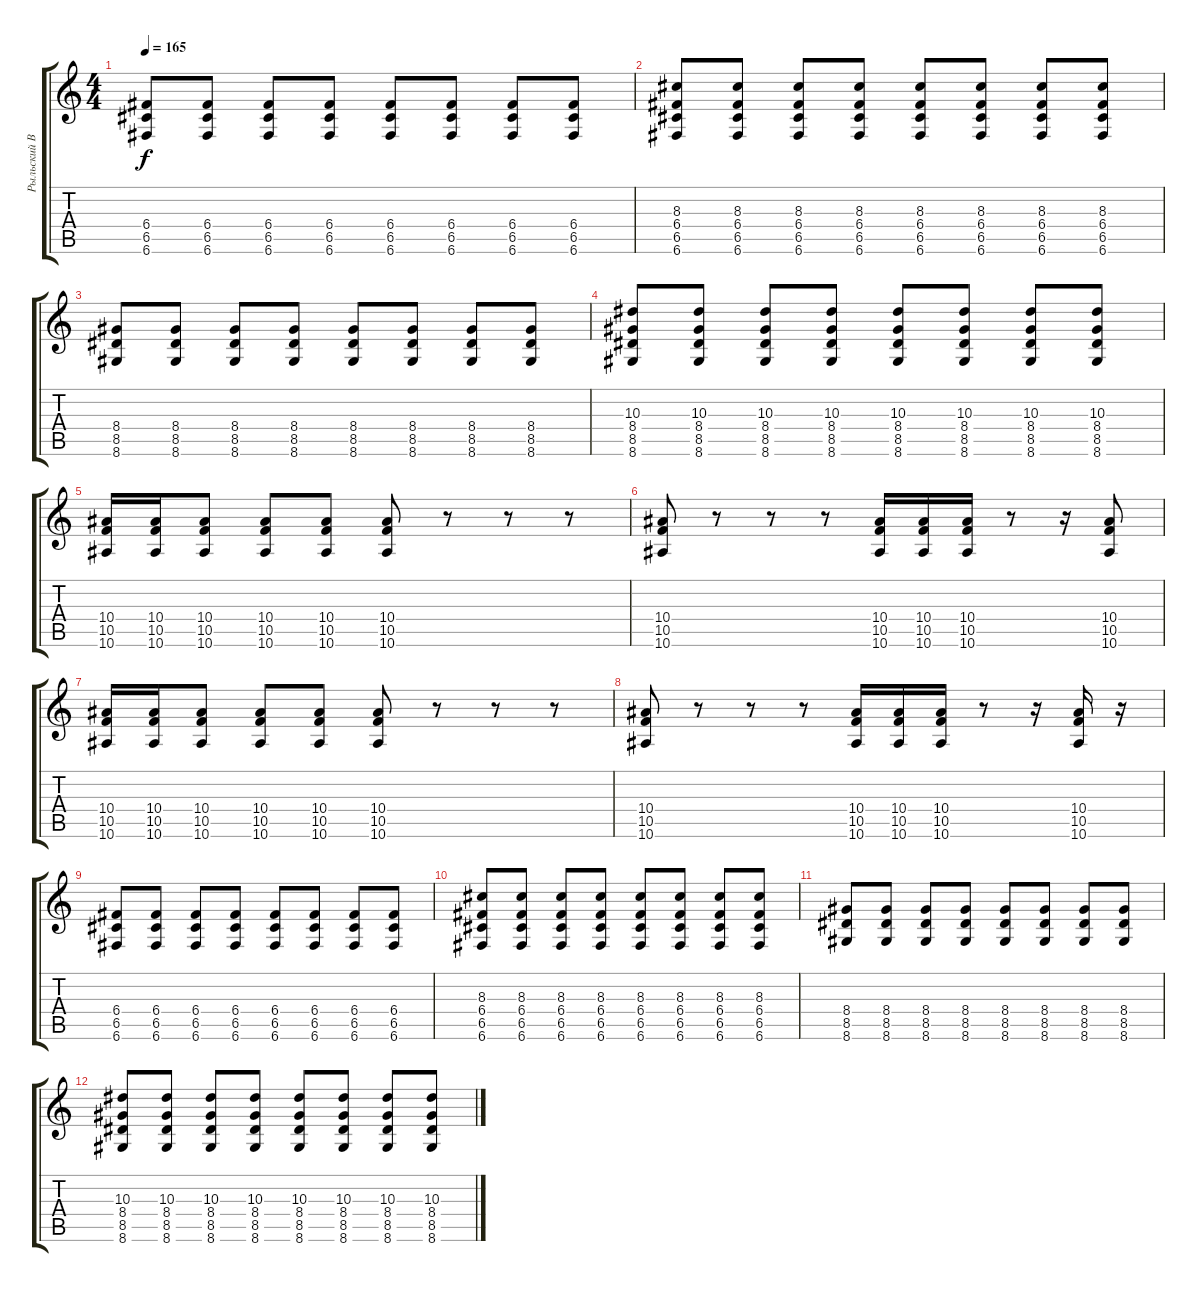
\track ("Рыльский Владислав" "Рыльский В") {instrument distortionguitar}
\staff {score tabs}
\tuning (D4 A3 F3 C3 G2 C2) {hide}
\ts (4 4)
\tempo 165
\clef g2
\ks c
(6.4 6.5 6.6).8{dy f} (6.4 6.5 6.6).8 (6.4 6.5 6.6).8 (6.4 6.5 6.6).8 (6.4 6.5 6.6).8 (6.4 6.5 6.6).8 (6.4 6.5 6.6).8 (6.4 6.5 6.6).8 |
(8.3 6.4 6.5 6.6).8 (8.3 6.4 6.5 6.6).8 (8.3 6.4 6.5 6.6).8 (8.3 6.4 6.5 6.6).8 (8.3 6.4 6.5 6.6).8 (8.3 6.4 6.5 6.6).8 (8.3 6.4 6.5 6.6).8 (8.3 6.4 6.5 6.6).8 |
(8.4 8.5 8.6).8 (8.4 8.5 8.6).8 (8.4 8.5 8.6).8 (8.4 8.5 8.6).8 (8.4 8.5 8.6).8 (8.4 8.5 8.6).8 (8.4 8.5 8.6).8 (8.4 8.5 8.6).8 |
(10.3 8.4 8.5 8.6).8 (10.3 8.4 8.5 8.6).8 (10.3 8.4 8.5 8.6).8 (10.3 8.4 8.5 8.6).8 (10.3 8.4 8.5 8.6).8 (10.3 8.4 8.5 8.6).8 (10.3 8.4 8.5 8.6).8 (10.3 8.4 8.5 8.6).8 |
(10.4 10.5 10.6).16 (10.4 10.5 10.6).16 (10.4 10.5 10.6).8 (10.4 10.5 10.6).8 (10.4 10.5 10.6).8 (10.4 10.5 10.6).8 r.8 r.8 r.8 |
(10.4 10.5 10.6).8 r.8 r.8 r.8 (10.4 10.5 10.6).16 (10.4 10.5 10.6).16 (10.4 10.5 10.6).16 r.8 r.16 (10.4 10.5 10.6).8 |
(10.4 10.5 10.6).16 (10.4 10.5 10.6).16 (10.4 10.5 10.6).8 (10.4 10.5 10.6).8 (10.4 10.5 10.6).8 (10.4 10.5 10.6).8 r.8 r.8 r.8 |
(10.4 10.5 10.6).8 r.8 r.8 r.8 (10.4 10.5 10.6).16 (10.4 10.5 10.6).16 (10.4 10.5 10.6).16 r.8 r.16 (10.4 10.5 10.6).16 r.16 |
(6.4 6.5 6.6).8 (6.4 6.5 6.6).8 (6.4 6.5 6.6).8 (6.4 6.5 6.6).8 (6.4 6.5 6.6).8 (6.4 6.5 6.6).8 (6.4 6.5 6.6).8 (6.4 6.5 6.6).8 |
(8.3 6.4 6.5 6.6).8 (8.3 6.4 6.5 6.6).8 (8.3 6.4 6.5 6.6).8 (8.3 6.4 6.5 6.6).8 (8.3 6.4 6.5 6.6).8 (8.3 6.4 6.5 6.6).8 (8.3 6.4 6.5 6.6).8 (8.3 6.4 6.5 6.6).8 |
(8.4 8.5 8.6).8 (8.4 8.5 8.6).8 (8.4 8.5 8.6).8 (8.4 8.5 8.6).8 (8.4 8.5 8.6).8 (8.4 8.5 8.6).8 (8.4 8.5 8.6).8 (8.4 8.5 8.6).8 |
(10.3 8.4 8.5 8.6).8 (10.3 8.4 8.5 8.6).8 (10.3 8.4 8.5 8.6).8 (10.3 8.4 8.5 8.6).8 (10.3 8.4 8.5 8.6).8 (10.3 8.4 8.5 8.6).8 (10.3 8.4 8.5 8.6).8 (10.3 8.4 8.5 8.6).8
